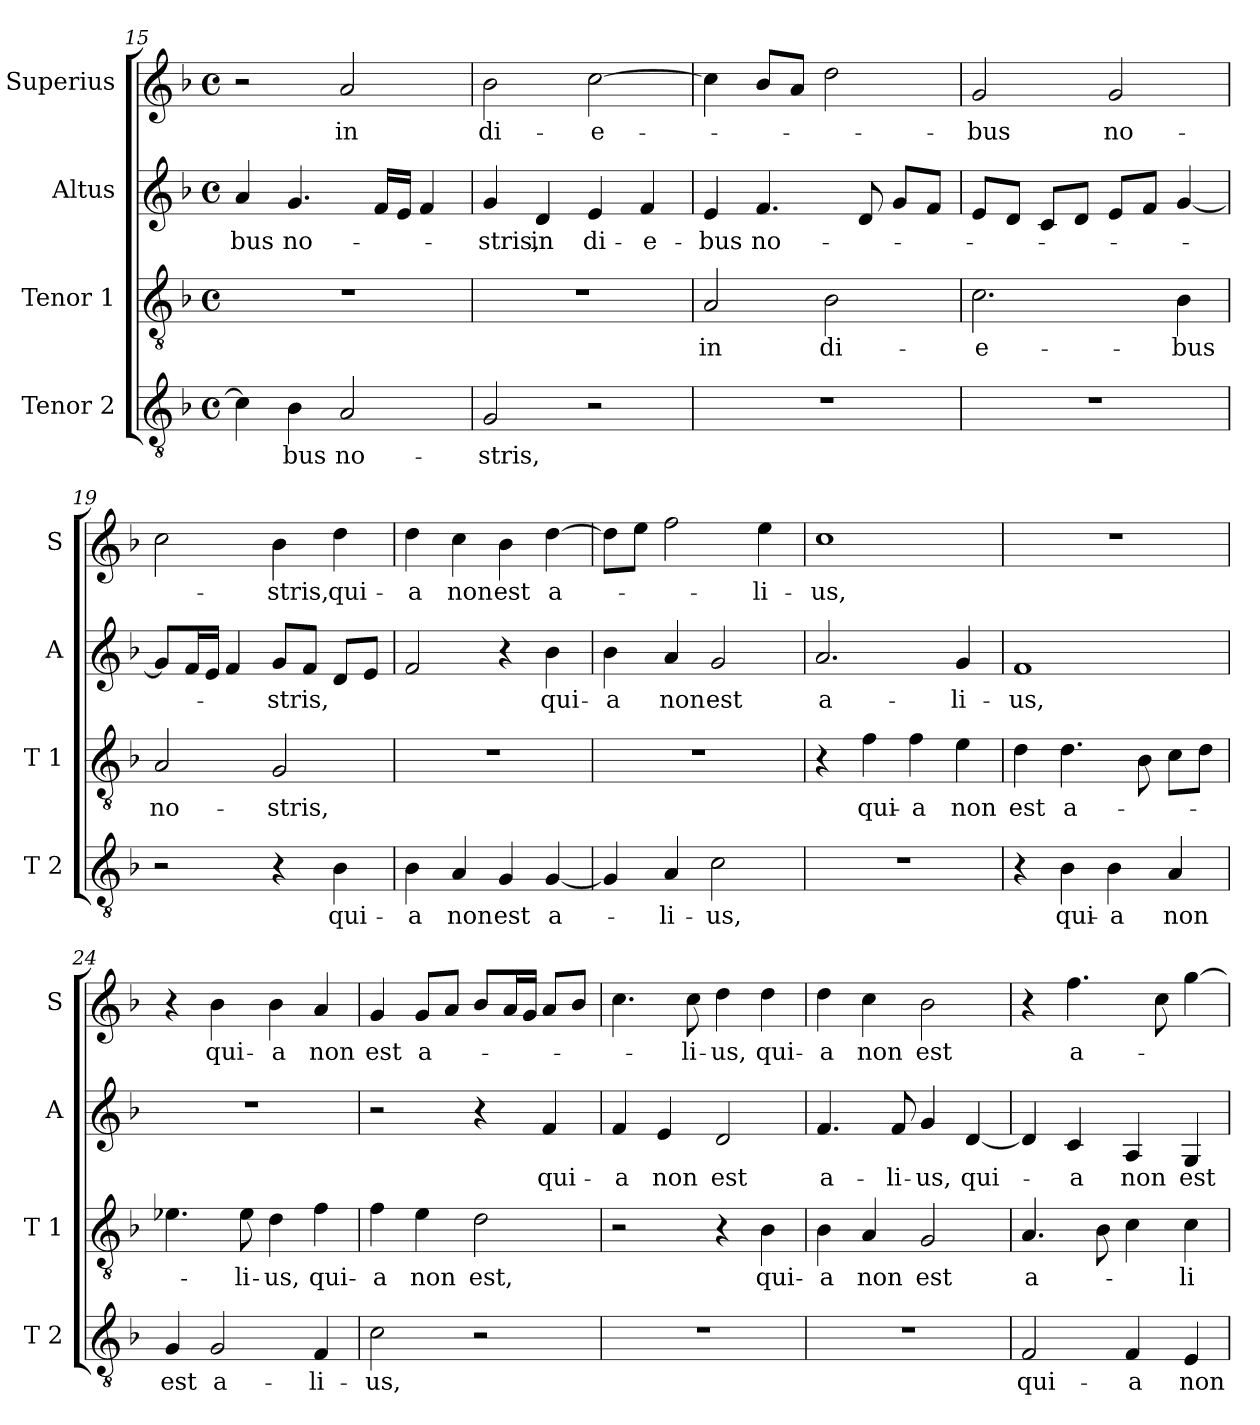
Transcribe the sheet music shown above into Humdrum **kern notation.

**kern	**text	**kern	**text	**kern	**text	**kern	**text
*part4	*part4	*part3	*part3	*part2	*part2	*part1	*part1
*staff4	*staff4	*staff3	*staff3	*staff2	*staff2	*staff1	*staff1
*I"Tenor 2	*	*I"Tenor 1	*	*I"Altus	*	*I"Superius	*
*I'T 2	*	*I'T 1	*	*I'A	*	*I'S	*
*clefGv2	*	*clefGv2	*	*clefG2	*	*clefG2	*
*k[b-]	*	*k[b-]	*	*k[b-]	*	*k[b-]	*
*F:	*	*F:	*	*F:	*	*F:	*
*M4/4	*	*M4/4	*	*M4/4	*	*M4/4	*
*met(c)	*	*met(c)	*	*met(c)	*	*met(c)	*
=15	=15	=15	=15	=15	=15	=15	=15
!	!	!	!	!	!LO:LY:b	!	!
4c\]	.	1r	.	4a/	-bus	2r	.
!	!LO:LY:b	!	!	!	!LO:LY:b	!	!
4B-\	bus	.	.	4.g/	no-	.	.
!	!LO:LY:b	!	!	!	!	!	!LO:LY:b
2A/	no-	.	.	.	.	2a/	in
.	.	.	.	16f/LL	.	.	.
.	.	.	.	16e/JJ	.	.	.
.	.	.	.	4f/	.	.	.
=16	=16	=16	=16	=16	=16	=16	=16
!	!LO:LY:b	!	!	!	!LO:LY:b	!	!LO:LY:b
2G/	-stris,	1r	.	4g/	-stris,	2b-\	di-
!	!	!	!	!	!LO:LY:b	!	!
.	.	.	.	4d/	in	.	.
!	!	!	!	!	!LO:LY:b	!	!LO:LY:b
2r	.	.	.	4e/	di-	[2cc\	-e-
!	!	!	!	!	!LO:LY:b	!	!
.	.	.	.	4f/	-e-	.	.
=17	=17	=17	=17	=17	=17	=17	=17
!	!	!	!LO:LY:b	!	!LO:LY:b	!	!
1r	.	2A/	in	4e/	-bus	4cc\]	.
!	!	!	!	!	!LO:LY:b	!	!
.	.	.	.	4.f/	no-	8b-/L	.
.	.	.	.	.	.	8a/J	.
!	!	!	!LO:LY:b	!	!	!	!
.	.	2B-\	di-	.	.	2dd\	.
.	.	.	.	8d/	.	.	.
.	.	.	.	8g/L	.	.	.
.	.	.	.	8f/J	.	.	.
=18	=18	=18	=18	=18	=18	=18	=18
!	!	!	!LO:LY:b	!	!	!	!LO:LY:b
1r	.	2.c\	-e-	8e/L	.	2g/	-bus
.	.	.	.	8d/J	.	.	.
.	.	.	.	8c/L	.	.	.
.	.	.	.	8d/J	.	.	.
!	!	!	!	!	!	!	!LO:LY:b
.	.	.	.	8e/L	.	2g/	no-
.	.	.	.	8f/J	.	.	.
!	!	!	!LO:LY:b	!	!	!	!
.	.	4B-\	-bus	[4g/	.	.	.
!!LO:PB:g=z
=19	=19	=19	=19	=19	=19	=19	=19
!	!	!	!LO:LY:b	!	!	!	!
2r	.	2A/	no-	8g/L]	.	2cc\	.
.	.	.	.	16f/L	.	.	.
.	.	.	.	16e/JJ	.	.	.
.	.	.	.	4f/	.	.	.
!	!	!	!LO:LY:b	!	!LO:LY:b	!	!LO:LY:b
4r	.	2G/	-stris,	8g/L	-stris,	4b-\	-stris,
.	.	.	.	8f/J	.	.	.
!	!LO:LY:b	!	!	!	!	!	!LO:LY:b
4B-\	qui-	.	.	8d/L	.	4dd\	qui-
.	.	.	.	8e/J	.	.	.
=20	=20	=20	=20	=20	=20	=20	=20
!	!LO:LY:b	!	!	!	!	!	!LO:LY:b
4B-\	-a	1r	.	2f/	.	4dd\	-a
!	!LO:LY:b	!	!	!	!	!	!LO:LY:b
4A/	non	.	.	.	.	4cc\	non
!	!LO:LY:b	!	!	!	!	!	!LO:LY:b
4G/	est	.	.	4r	.	4b-\	est
!	!LO:LY:b	!	!	!	!LO:LY:b	!	!LO:LY:b
[4G/	a-	.	.	4b-\	qui-	[4dd\	a-
=21	=21	=21	=21	=21	=21	=21	=21
!	!	!	!	!	!LO:LY:b	!	!
4G/]	.	1r	.	4b-\	-a	8dd\L]	.
.	.	.	.	.	.	8ee\J	.
!	!LO:LY:b	!	!	!	!LO:LY:b	!	!
4A/	-li-	.	.	4a/	non	2ff\	.
!	!LO:LY:b	!	!	!	!LO:LY:b	!	!
2c\	-us,	.	.	2g/	est	.	.
!	!	!	!	!	!	!	!LO:LY:b
.	.	.	.	.	.	4ee\	-li-
=22	=22	=22	=22	=22	=22	=22	=22
!	!	!	!	!	!LO:LY:b	!	!LO:LY:b
1r	.	4r	.	2.a/	a-	1cc	-us,
!	!	!	!LO:LY:b	!	!	!	!
.	.	4f\	qui-	.	.	.	.
!	!	!	!LO:LY:b	!	!	!	!
.	.	4f\	-a	.	.	.	.
!	!	!	!LO:LY:b	!	!LO:LY:b	!	!
.	.	4e\	non	4g/	-li-	.	.
=23	=23	=23	=23	=23	=23	=23	=23
!	!	!	!LO:LY:b	!	!LO:LY:b	!	!
4r	.	4d\	est	1f	-us,	1r	.
!	!LO:LY:b	!	!LO:LY:b	!	!	!	!
4B-\	qui-	4.d\	a-	.	.	.	.
!	!LO:LY:b	!	!	!	!	!	!
4B-\	-a	.	.	.	.	.	.
.	.	8B-\	.	.	.	.	.
!	!LO:LY:b	!	!	!	!	!	!
4A/	non	8c\L	.	.	.	.	.
.	.	8d\J	.	.	.	.	.
=24	=24	=24	=24	=24	=24	=24	=24
!	!LO:LY:b	!	!	!	!	!	!
4G/	est	4.e-X\	.	1r	.	4r	.
!	!LO:LY:b	!	!	!	!	!	!LO:LY:b
2G/	a-	.	.	.	.	4b-\	qui-
!	!	!	!LO:LY:b	!	!	!	!
.	.	8e-\	-li-	.	.	.	.
!	!	!	!LO:LY:b	!	!	!	!LO:LY:b
.	.	4d\	-us,	.	.	4b-\	-a
!	!LO:LY:b	!	!LO:LY:b	!	!	!	!LO:LY:b
4F/	-li-	4f\	qui-	.	.	4a/	non
!!LO:LB:g=z
=25	=25	=25	=25	=25	=25	=25	=25
!	!LO:LY:b	!	!LO:LY:b	!	!	!	!LO:LY:b
2c\	-us,	4f\	-a	2r	.	4g/	est
!	!	!	!LO:LY:b	!	!	!	!LO:LY:b
.	.	4e\	non	.	.	8g/L	a-
.	.	.	.	.	.	8a/J	.
!	!	!	!LO:LY:b	!	!	!	!
2r	.	2d\	est,	4r	.	8b-/L	.
.	.	.	.	.	.	16a/L	.
.	.	.	.	.	.	16g/JJ	.
!	!	!	!	!	!LO:LY:b	!	!
.	.	.	.	4f/	qui-	8a/L	.
.	.	.	.	.	.	8b-/J	.
=26	=26	=26	=26	=26	=26	=26	=26
!	!	!	!	!	!LO:LY:b	!	!
1r	.	2r	.	4f/	-a	4.cc\	.
!	!	!	!	!	!LO:LY:b	!	!
.	.	.	.	4e/	non	.	.
!	!	!	!	!	!	!	!LO:LY:b
.	.	.	.	.	.	8cc\	-li-
!	!	!	!	!	!LO:LY:b	!	!LO:LY:b
.	.	4r	.	2d/	est	4dd\	-us,
!	!	!	!LO:LY:b	!	!	!	!LO:LY:b
.	.	4B-\	qui-	.	.	4dd\	qui-
=27	=27	=27	=27	=27	=27	=27	=27
!	!	!	!LO:LY:b	!	!LO:LY:b	!	!LO:LY:b
1r	.	4B-\	-a	4.f/	a-	4dd\	-a
!	!	!	!LO:LY:b	!	!	!	!LO:LY:b
.	.	4A/	non	.	.	4cc\	non
!	!	!	!	!	!LO:LY:b	!	!
.	.	.	.	8f/	-li-	.	.
!	!	!	!LO:LY:b	!	!LO:LY:b	!	!LO:LY:b
.	.	2G/	est	4g/	-us,	2b-\	est
!	!	!	!	!	!LO:LY:b	!	!
.	.	.	.	[4d/	qui-	.	.
=28	=28	=28	=28	=28	=28	=28	=28
!	!LO:LY:b	!	!LO:LY:b	!	!	!	!
2F/	qui-	4.A/	a-	4d/]	.	4r	.
!	!	!	!	!	!LO:LY:b	!	!LO:LY:b
.	.	.	.	4c/	-a	4.ff\	a-
.	.	8B-\	.	.	.	.	.
!	!LO:LY:b	!	!	!	!LO:LY:b	!	!
4F/	-a	4c\	.	4A/	non	.	.
.	.	.	.	.	.	8cc\	.
!	!LO:LY:b	!	!LO:LY:b	!	!LO:LY:b	!	!
4E/	non	4c\	-li-	4G/	est	[4gg\	.
=	=	=	=	=	=	=	=
*-	*-	*-	*-	*-	*-	*-	*-
